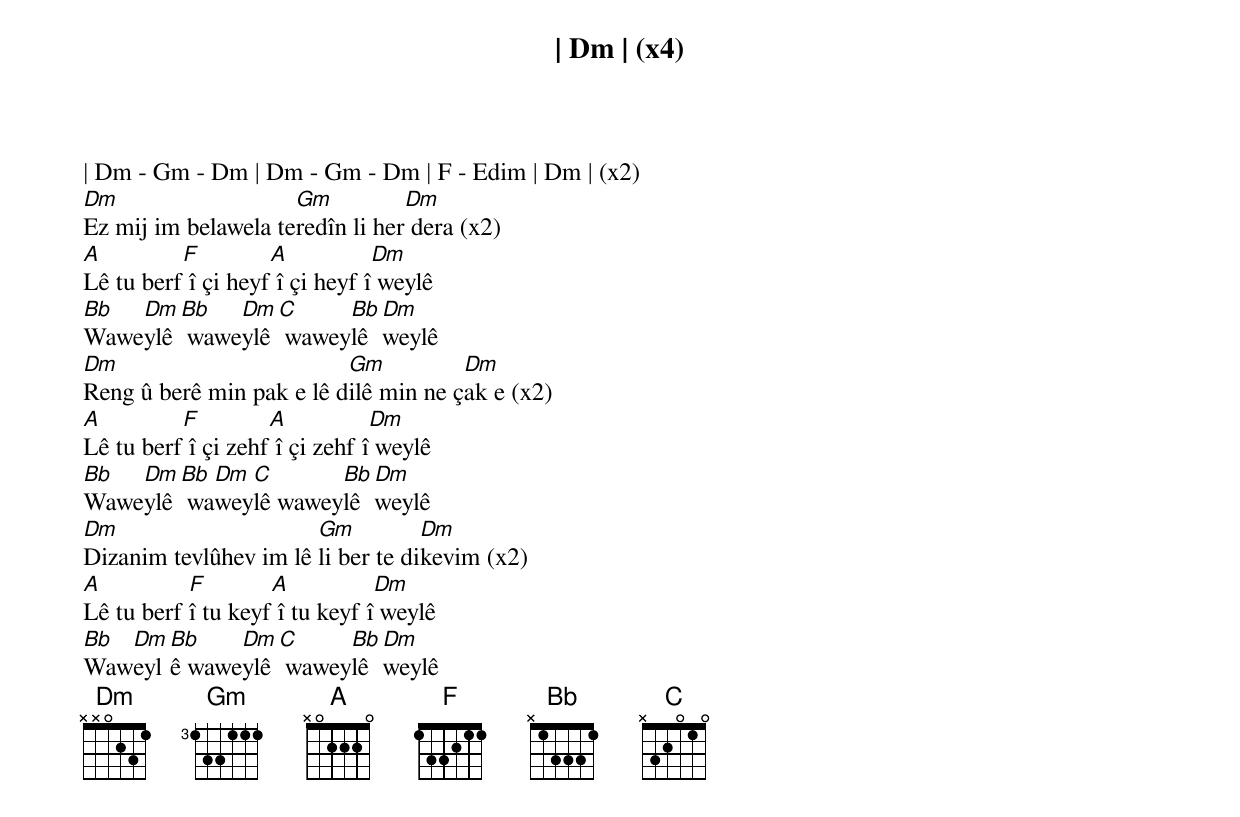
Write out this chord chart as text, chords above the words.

| Dm | (x4)
| Dm - Gm - Dm | Dm - Gm - Dm | F - Edim | Dm | (x2)
Dm                   Gm          Dm
Ez mij im belawela teredîn li her dera (x2)
A         F         A           Dm
Lê tu berf î çi heyf î çi heyf î weylê
Bb  Dm Bb   Dm C     Bb Dm
Waweylê waweylê waweylê weylê
Dm                        Gm          Dm
Reng û berê min pak e lê dilê min ne çak e (x2)
A         F         A           Dm
Lê tu berf î çi zehf î çi zehf î weylê
Bb  Dm Bb Dm C       Bb Dm
Waweylê waweylê waweylê weylê
Dm                     Gm          Dm
Dizanim tevlûhev im lê li ber te dikevim (x2)
A          F        A           Dm
Lê tu berf î tu keyf î tu keyf î weylê
Bb Dm Bb    Dm C     Bb Dm
Waweylê waweylê waweylê weylê
